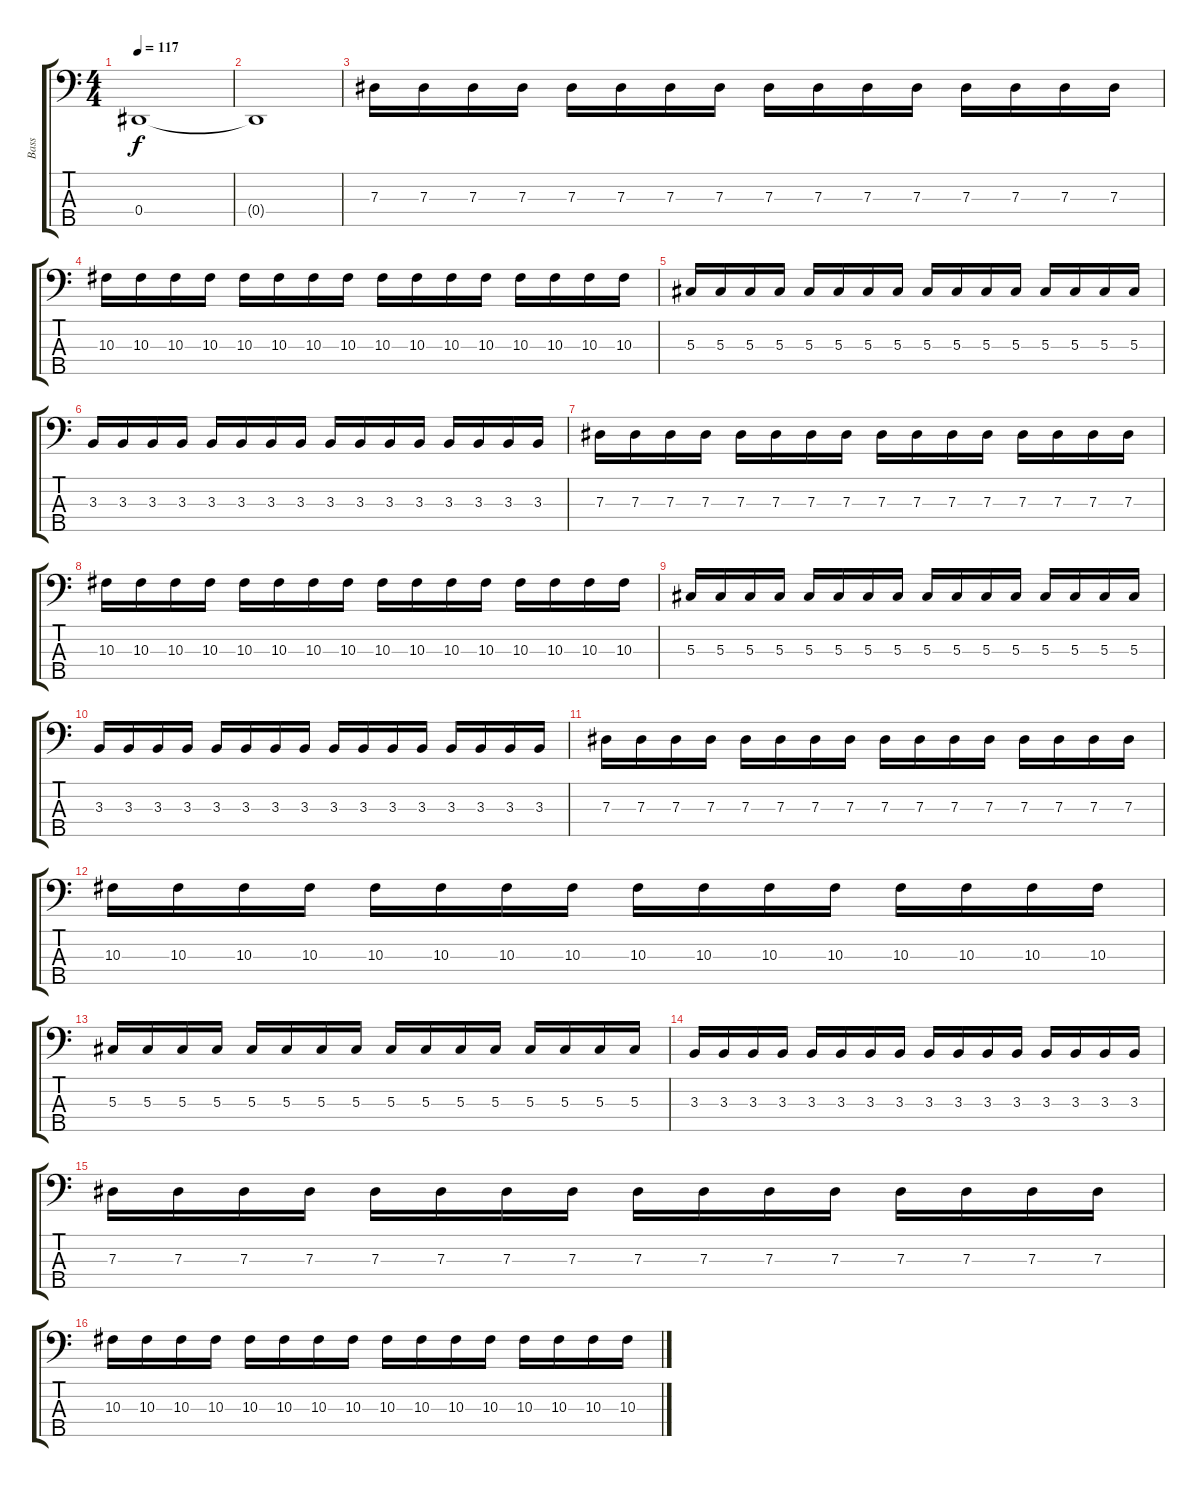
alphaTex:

\track ("Bass" "Bass") {instrument electricbassfinger}
\staff {score tabs}
\tuning (Gb2 Db2 Ab1 Eb1 Bb0) {hide}
\ts (4 4)
\tempo 117
\clef f4
\ks c
0.4.1{dy f} |
0.4{t}.1 |
7.3.16 7.3.16 7.3.16 7.3.16 7.3.16 7.3.16 7.3.16 7.3.16 7.3.16 7.3.16 7.3.16 7.3.16 7.3.16 7.3.16 7.3.16 7.3.16 |
10.3.16 10.3.16 10.3.16 10.3.16 10.3.16 10.3.16 10.3.16 10.3.16 10.3.16 10.3.16 10.3.16 10.3.16 10.3.16 10.3.16 10.3.16 10.3.16 |
5.3.16 5.3.16 5.3.16 5.3.16 5.3.16 5.3.16 5.3.16 5.3.16 5.3.16 5.3.16 5.3.16 5.3.16 5.3.16 5.3.16 5.3.16 5.3.16 |
3.3.16 3.3.16 3.3.16 3.3.16 3.3.16 3.3.16 3.3.16 3.3.16 3.3.16 3.3.16 3.3.16 3.3.16 3.3.16 3.3.16 3.3.16 3.3.16 |
7.3.16 7.3.16 7.3.16 7.3.16 7.3.16 7.3.16 7.3.16 7.3.16 7.3.16 7.3.16 7.3.16 7.3.16 7.3.16 7.3.16 7.3.16 7.3.16 |
10.3.16 10.3.16 10.3.16 10.3.16 10.3.16 10.3.16 10.3.16 10.3.16 10.3.16 10.3.16 10.3.16 10.3.16 10.3.16 10.3.16 10.3.16 10.3.16 |
5.3.16 5.3.16 5.3.16 5.3.16 5.3.16 5.3.16 5.3.16 5.3.16 5.3.16 5.3.16 5.3.16 5.3.16 5.3.16 5.3.16 5.3.16 5.3.16 |
3.3.16 3.3.16 3.3.16 3.3.16 3.3.16 3.3.16 3.3.16 3.3.16 3.3.16 3.3.16 3.3.16 3.3.16 3.3.16 3.3.16 3.3.16 3.3.16 |
7.3.16 7.3.16 7.3.16 7.3.16 7.3.16 7.3.16 7.3.16 7.3.16 7.3.16 7.3.16 7.3.16 7.3.16 7.3.16 7.3.16 7.3.16 7.3.16 |
10.3.16 10.3.16 10.3.16 10.3.16 10.3.16 10.3.16 10.3.16 10.3.16 10.3.16 10.3.16 10.3.16 10.3.16 10.3.16 10.3.16 10.3.16 10.3.16 |
5.3.16 5.3.16 5.3.16 5.3.16 5.3.16 5.3.16 5.3.16 5.3.16 5.3.16 5.3.16 5.3.16 5.3.16 5.3.16 5.3.16 5.3.16 5.3.16 |
3.3.16 3.3.16 3.3.16 3.3.16 3.3.16 3.3.16 3.3.16 3.3.16 3.3.16 3.3.16 3.3.16 3.3.16 3.3.16 3.3.16 3.3.16 3.3.16 |
7.3.16 7.3.16 7.3.16 7.3.16 7.3.16 7.3.16 7.3.16 7.3.16 7.3.16 7.3.16 7.3.16 7.3.16 7.3.16 7.3.16 7.3.16 7.3.16 |
10.3.16 10.3.16 10.3.16 10.3.16 10.3.16 10.3.16 10.3.16 10.3.16 10.3.16 10.3.16 10.3.16 10.3.16 10.3.16 10.3.16 10.3.16 10.3.16
